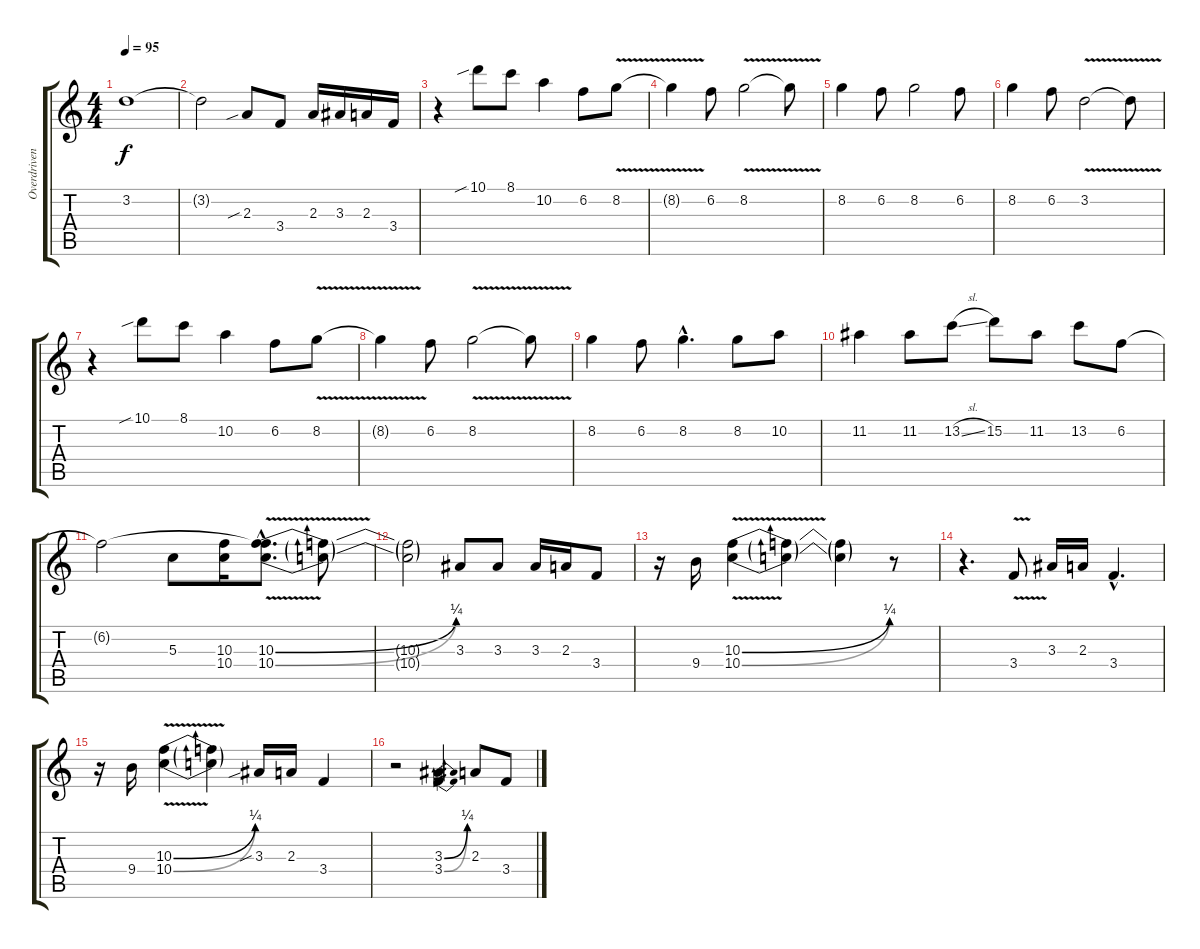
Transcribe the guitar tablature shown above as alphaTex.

\track ("Overdriven Guitar" "Overdriven") {instrument overdrivenguitar}
\staff {score tabs}
\tuning (E4 B3 G3 D3 A2 E2) {hide}
\ts (4 4)
\tempo 95
\clef g2
\ks c
3.2{t}.1{dy f} |
3.2{t}.2{volume 2} 2.3{sib}.8 3.4.8 2.3.16 3.3.16 2.3.16 3.4.16 |
r.4{volume 11} 10.1{sib}.8 8.1.8 10.2.4 6.2.8 8.2{v}.8 |
8.2{t}.4 6.2.8 8.2{v}.2 8.2{t}.8 |
8.2.4 6.2.8 8.2.2 6.2.8 |
8.2.4 6.2.8 3.2{v}.2 3.2{t}.8 |
r.4 10.1{sib}.8 8.1.8 10.2.4 6.2.8 8.2{v}.8 |
8.2{t}.4 6.2.8 8.2{v}.2 8.2{t}.8 |
8.2.4 6.2.8 8.2{hac}.4{d} 8.2.8 10.2.8 |
11.2.4 11.2.8 13.2{sl}.8 15.2.8 11.2.8 13.2.8 6.2.8 |
6.2{t}.2 5.3.8{volume 8} (10.3 10.4).16 (6.2{hac t} 10.3{be (bend 0 0 60 1) v hac} 10.4{be (bend 0 0 60 1) v hac}).8{d} (10.3{t} 10.4{t}).8 |
(10.3{t} 10.4{t}).2 3.3.8 3.3.8 3.3.16 2.3.16 3.4.8 |
r.16 9.4.16 (10.3{be (bend 0 0 60 1) v} 10.4{be (bend 0 0 60 1)}).4 (10.3{t} 10.4{t}).4 (10.3{t} 10.4{t}).4 r.8 |
r.4{d} 3.4{v}.8 3.3.16 2.3.16 3.4{hac}.4{d} |
r.16 9.4.16 (10.3{be (bend 0 0 60 1) v} 10.4{be (bend 0 0 60 1)}).4 (10.3{t} 10.4{t}).4 3.3{sib}.16 2.3.16 3.4.4 |
r.2 (3.3{be (bend 0 0 60 1)} 3.4{be (bend 0 0 60 1)}).4 2.3.8 3.4.8
